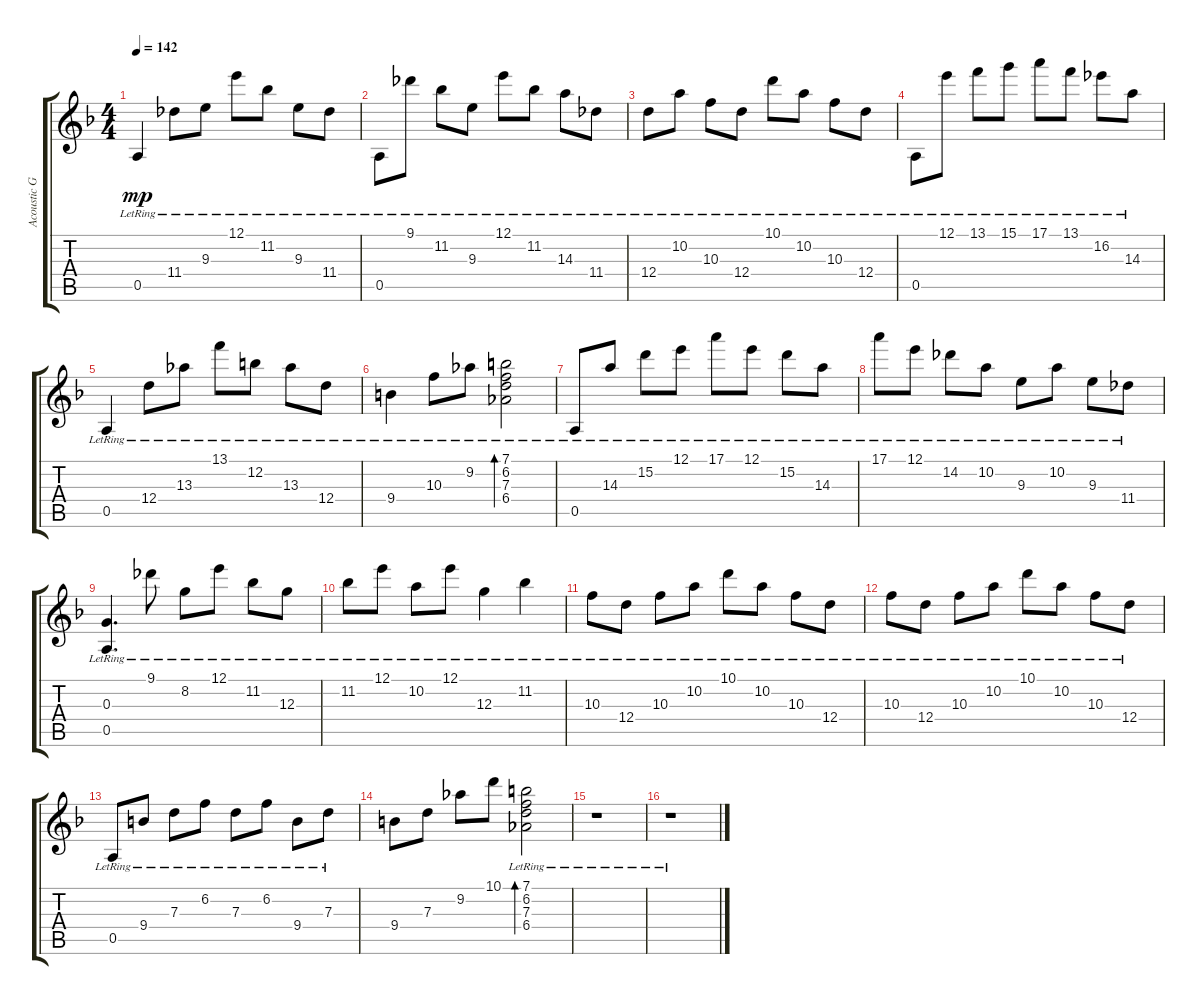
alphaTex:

\track ("Acoustic Guitar 1" "Acoustic G") {instrument acousticguitarnylon}
\staff {score tabs}
\tuning (E4 B3 G3 D3 A2 E2) {hide}
\ts (4 4)
\tempo 142
\clef g2
\ks f
0.5{lr}.4{dy mp} 11.4{lr}.8 9.3{lr}.8 12.1{lr}.8 11.2{lr}.8 9.3{lr}.8 11.4{lr}.8 |
0.5{lr}.8 9.1{lr}.8 11.2{lr}.8 9.3{lr}.8 12.1{lr}.8 11.2{lr}.8 14.3{lr}.8 11.4{lr}.8 |
12.4{lr}.8 10.2{lr}.8 10.3{lr}.8 12.4{lr}.8 10.1{lr}.8 10.2{lr}.8 10.3{lr}.8 12.4{lr}.8 |
0.5{lr}.8 12.1{lr}.8 13.1{lr}.8 15.1{lr}.8 17.1{lr}.8 13.1{lr}.8 16.2{lr}.8 14.3{lr}.8 |
0.5{lr}.4 12.4{lr}.8 13.3{lr}.8 13.1{lr}.8 12.2{lr}.8 13.3{lr}.8 12.4{lr}.8 |
9.4{lr}.4 10.3{lr}.8 9.2{lr}.8 (7.1{lr} 6.2{lr} 7.3{lr} 6.4{lr}).2{bd 30} |
0.5{lr}.8 14.3{lr}.8 15.2{lr}.8 12.1{lr}.8 17.1{lr}.8 12.1{lr}.8 15.2{lr}.8 14.3{lr}.8 |
17.1{lr}.8 12.1{lr}.8 14.2{lr}.8 10.2{lr}.8 9.3{lr}.8 10.2{lr}.8 9.3{lr}.8 11.4{lr}.8 |
(0.3{lr} 0.5{lr}).4{d} 9.1{lr}.8 8.2{lr}.8 12.1{lr}.8 11.2{lr}.8 12.3{lr}.8 |
11.2{lr}.8 12.1{lr}.8 10.2{lr}.8 12.1{lr}.8 12.3{lr}.4 11.2{lr}.4 |
10.3{lr}.8 12.4{lr}.8 10.3{lr}.8 10.2{lr}.8 10.1{lr}.8 10.2{lr}.8 10.3{lr}.8 12.4{lr}.8 |
10.3{lr}.8 12.4{lr}.8 10.3{lr}.8 10.2{lr}.8 10.1{lr}.8 10.2{lr}.8 10.3{lr}.8 12.4{lr}.8 |
0.5{lr}.8 9.4{lr}.8 7.3{lr}.8 6.2{lr}.8 7.3{lr}.8 6.2{lr}.8 9.4{lr}.8 7.3{lr}.8 |
9.4.8 7.3.8 9.2.8 10.1.8 (7.1{lr} 6.2{lr} 7.3{lr} 6.4{lr}).2{bd 30} |
r.1 |
r.1
